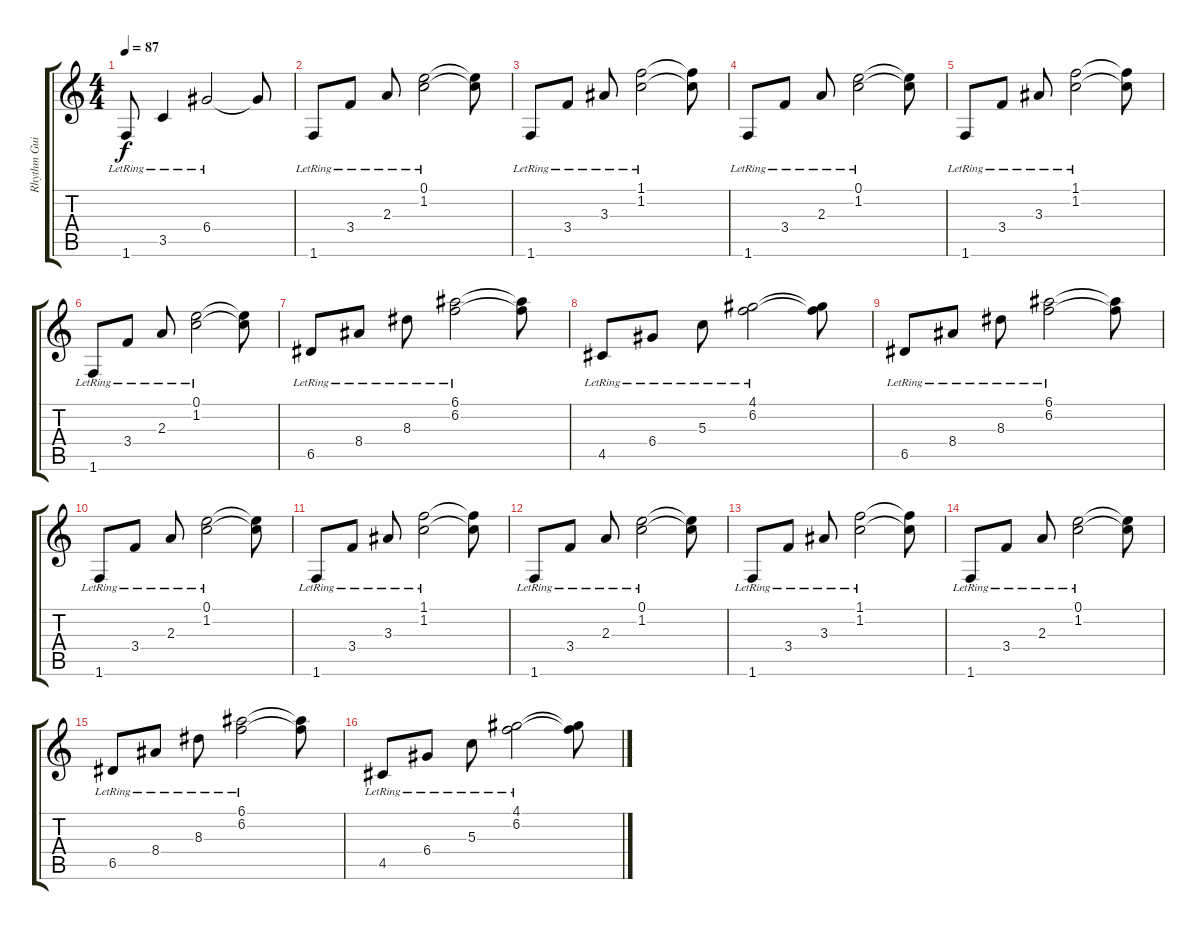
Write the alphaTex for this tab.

\track ("Rhythm Guitar" "Rhythm Gui") {instrument electricguitarjazz}
\staff {score tabs}
\tuning (E4 B3 G3 D3 A2 E2) {hide}
\ts (4 4)
\tempo 87
\clef g2
\ks c
1.6{lr}.8{dy f} 3.5{lr}.4 6.4{lr}.2 6.4{t}.8 |
1.6{lr}.8 3.4{lr}.8 2.3{lr}.8 (0.1 1.2{lr}).2 (0.1{t} 1.2{t}).8 |
1.6{lr}.8 3.4{lr}.8 3.3{lr}.8 (1.1{lr} 1.2{lr}).2 (1.1{t} 1.2{t}).8 |
1.6{lr}.8 3.4{lr}.8 2.3{lr}.8 (0.1 1.2{lr}).2 (0.1{t} 1.2{t}).8 |
1.6{lr}.8 3.4{lr}.8 3.3{lr}.8 (1.1{lr} 1.2{lr}).2 (1.1{t} 1.2{t}).8 |
1.6{lr}.8 3.4{lr}.8 2.3{lr}.8 (0.1 1.2{lr}).2 (0.1{t} 1.2{t}).8 |
6.5{lr}.8 8.4{lr}.8 8.3{lr}.8 (6.1{lr} 6.2{lr}).2 (6.1{t} 6.2{t}).8 |
4.5{lr}.8 6.4{lr}.8 5.3{lr}.8 (4.1{lr} 6.2{lr}).2 (4.1{t} 6.2{t}).8 |
6.5{lr}.8 8.4{lr}.8 8.3{lr}.8 (6.1{lr} 6.2{lr}).2 (6.1{t} 6.2{t}).8 |
1.6{lr}.8 3.4{lr}.8 2.3{lr}.8 (0.1 1.2{lr}).2 (0.1{t} 1.2{t}).8 |
1.6{lr}.8 3.4{lr}.8 3.3{lr}.8 (1.1{lr} 1.2{lr}).2 (1.1{t} 1.2{t}).8 |
1.6{lr}.8 3.4{lr}.8 2.3{lr}.8 (0.1 1.2{lr}).2 (0.1{t} 1.2{t}).8 |
1.6{lr}.8 3.4{lr}.8 3.3{lr}.8 (1.1{lr} 1.2{lr}).2 (1.1{t} 1.2{t}).8 |
1.6{lr}.8 3.4{lr}.8 2.3{lr}.8 (0.1 1.2{lr}).2 (0.1{t} 1.2{t}).8 |
6.5{lr}.8 8.4{lr}.8 8.3{lr}.8 (6.1{lr} 6.2{lr}).2 (6.1{t} 6.2{t}).8 |
4.5{lr}.8 6.4{lr}.8 5.3{lr}.8 (4.1{lr} 6.2{lr}).2 (4.1{t} 6.2{t}).8
